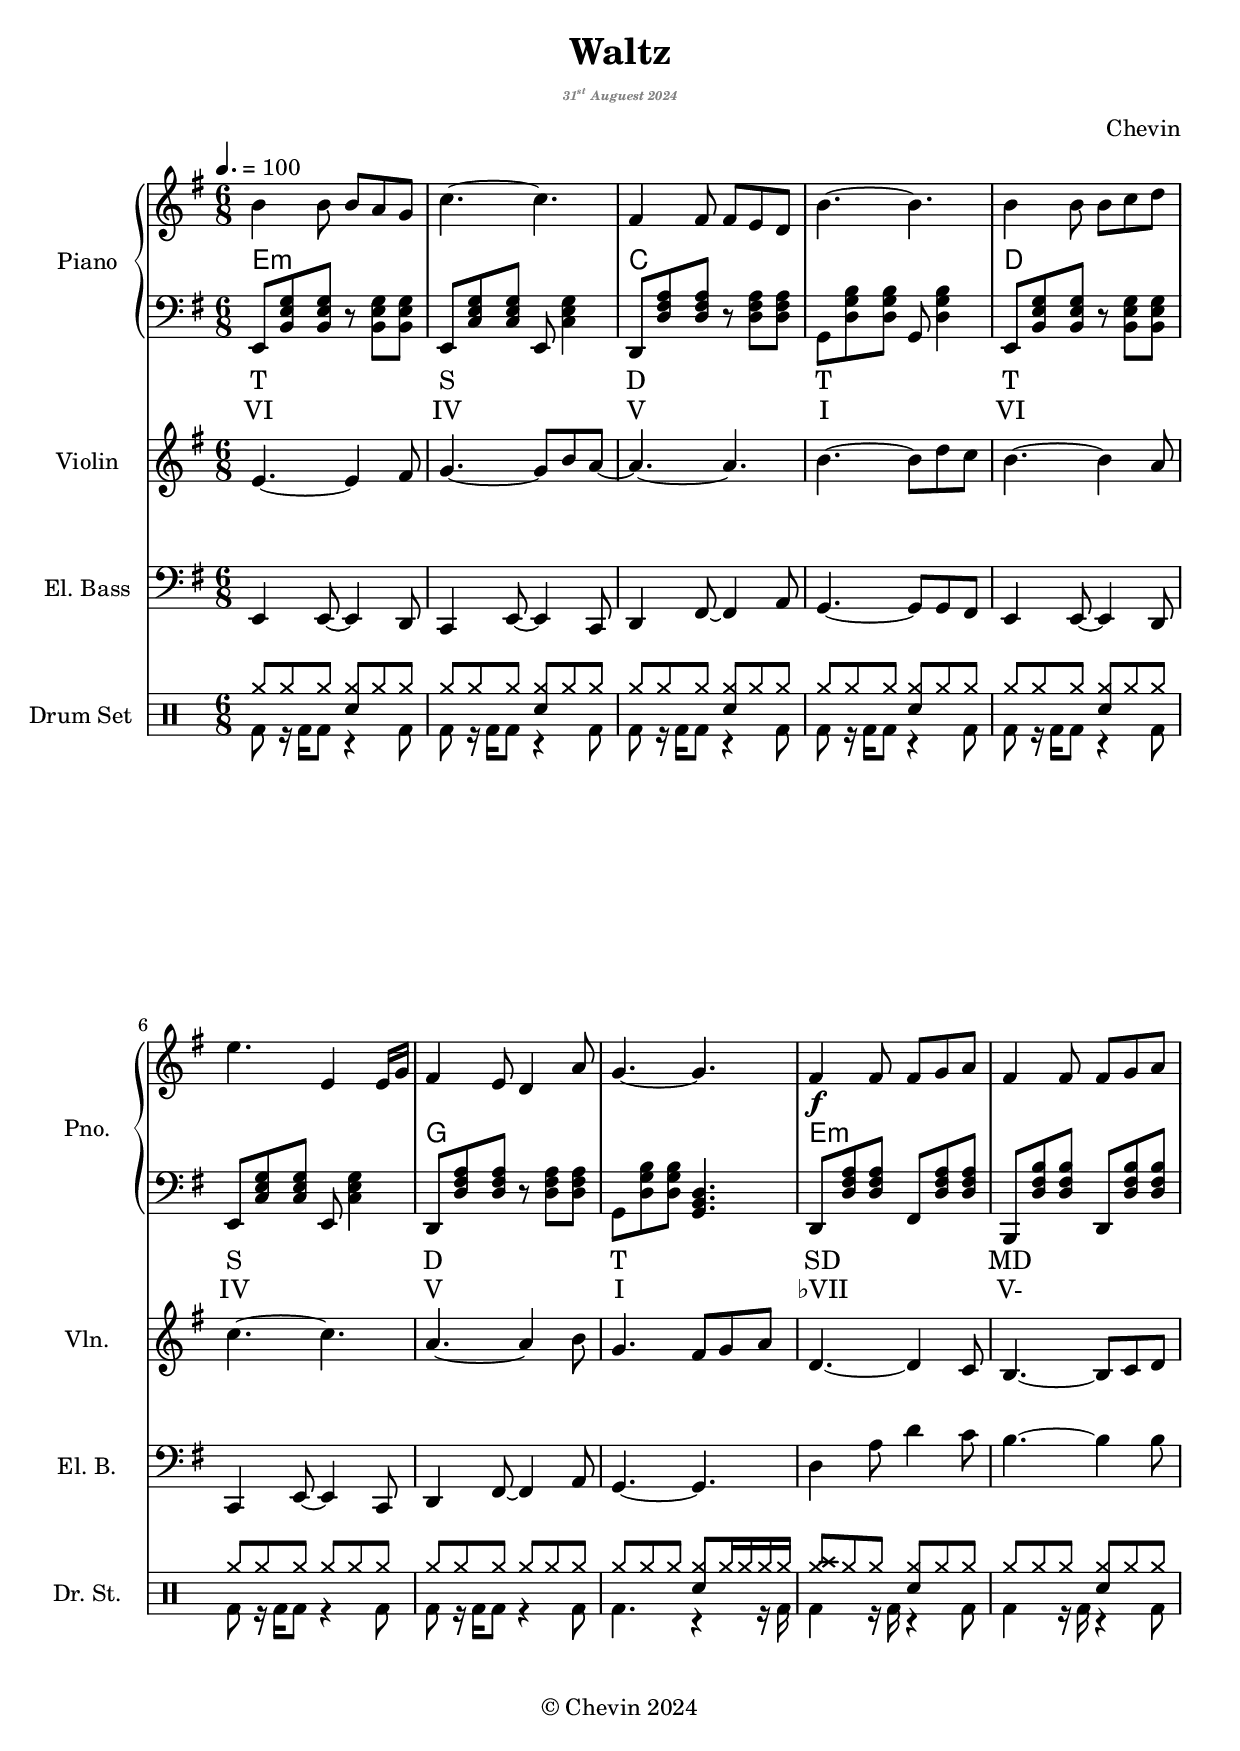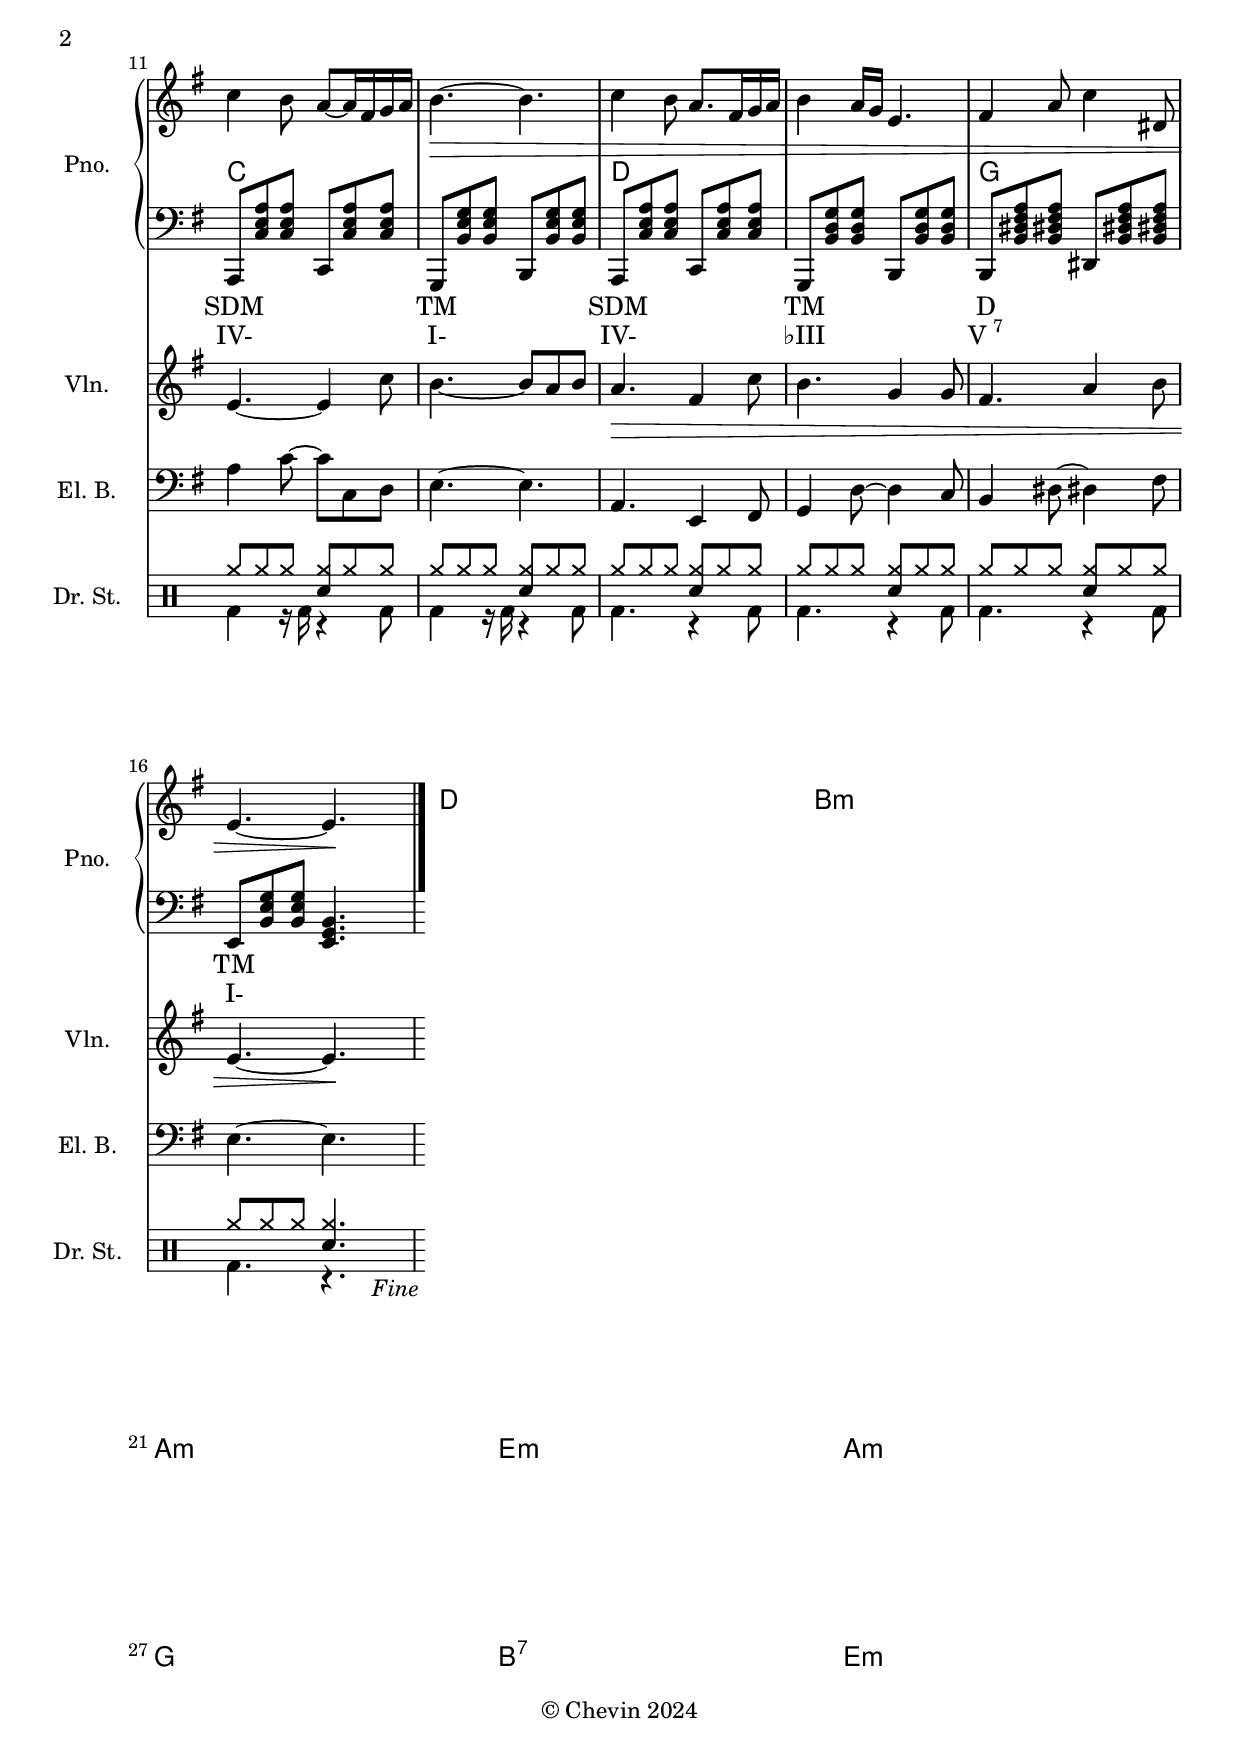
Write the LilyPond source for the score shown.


\version "2.24.4"

\header {
  title     = "Waltz"
  subtitle  = \markup {
    \override #'(font-size . -5)
    \italic \with-color "gray"
    {\concat { "31"\super{"st"} } "Auguest 2024"}
  }
  composer  = "Chevin"
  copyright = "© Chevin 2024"
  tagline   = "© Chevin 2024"
}

\score {
  \layout {
    indent       = 1.5\cm
    short-indent = 1.5\cm
    \context {
      \Score
      proportionalNotationDuration = #(ly:make-moment 1/8)
    }
  }
<<
  \new PianoStaff \with {
    instrumentName      = "Piano"
    shortInstrumentName = "Pno."
  }<<
    \new Staff {\tempo 4. = 100 \clef treble \key g \major \time 6/8
      b'4 b'8 b' a' g'            | 
      c''4.~c''                   |
      fis'4 fis'8 fis' e' d'      |
      b'4.~b'                     |
  
      b'4 b'8 b' c'' d''          |
      e''4. e'4 e'16 g'           |
      fis'4 e'8 d'4 a'8           |
      g'4.~g'4.                   |
      
      fis'4\f fis'8 fis' g' a'    | % forte
      fis'4 fis'8 fis' g' a'      |
      c''4 b'8 a'~a'16 fis' g' a' |
      b'4.\>~b'                   | % decrescendo, 
  
      c''4 b'8 a'8. fis'16 g' a'  |
      b'4 a'16 g' e'4.            |
      fis'4 a'8 c''4 dis'8        |
      e'4.~e'4.     \!            | \fine
    }
    \new ChordNames {
      \chordmode {
        e1.:m | c   | d   | g   |

        e1.:m | c   | d   | g   |

        d1.   | b:m | a:m | e:m |

        a1.:m | g   | b:7 | e:m |
      }
    }
    \new Staff { \clef bass \key g \major
      e,8 <b, e g> <b, e g> r <b, e g> <b, e g>        | 
      e,8 <c e g> <c e g> e, <c e g>4                  |
      d,8 <d fis a> <d fis a> r  <d fis a> <d fis a>   |
      g,8 <d g b> <d g b> g, <d g b>4                  |

      e,8 <b, e g> <b, e g> r <b, e g> <b, e g>        |
      e,8 <c e g> <c e g> e, <c e g>4                  |
      d,8 <d fis a> <d fis a> r  <d fis a> <d fis a>   |
      g,8 <d g b> <d g b> <g, b, d>4.                  |

      d,8 <d fis a> <d fis a> fis, <d fis a> <d fis a> |
      b,,8 <d fis b> <d fis b> d, <d fis b> <d fis b>  |
      a,,8 <c e a> <c e a> c, <c e a> <c e a>          |
      g,,8 <b, e g> <b, e g> b,, <b, e g> <b, e g>     |

      a,,8 <c e a> <c e a> c, <c e a> <c e a>          |
      g,,8 <b, d g> <b, d g> b,, <b, d g> <b, d g>     |
      b,,8 <b, dis! fis a> <b, dis! fis a> 
          dis, <b, dis! fis a> <b, dis! fis a>         |
      e,8 <b, e g> <b, e g> <e, g, b,>4.               |

    }
    \new Lyrics \lyricmode { %% harmonic analysis : Functional Harmony (Tonic, Subdominant, Dominant)
      T2.   S   D   T 
      T2.   S   D   T 
      SD2.  MD  SDM TM
      SDM2. TM  D   TM
    }
    \new Lyrics \lyricmode { %% harmonic analysis : Roman Numeral Analysis
      VI2. IV V I 
      VI2. IV V I 
      \markup{\concat{♭VII}}2. 
        V- 
        IV- 
        I- 
      IV-2. 
        \markup{\concat{♭III}} 
        \markup{V\super{7}} 
        I-
    }
  >>
  
  \new Staff \with {
    instrumentName      = "Violin"
    shortInstrumentName = "Vln."
  }{ \clef treble \key g \major \time 6/8
    e'4.~e'4 fis'8    |
    g'4.~g'8 b' a'~   |
    a'4.~a'           |
    b'4.~b'8 d'' c''  |

    b'4.~b'4 a'8      |
    c''4.~c''4.       |
    a'4.~a'4 b'8      |
    g'4. fis'8 g' a'  |

    d'4.~d'4 c'8      |
    b4.~b8 c' d'      |
    e'4.~e'4 c''8     |
    b'4.~b'8 a' b'    |

    a'4.\> fis'4 c''8 |
    b'4. g'4 g'8      |
    fis'4. a'4 b'8    |
    e'4.~e' \!        |
  }

  \new Staff \with {
    instrumentName      = "El. Bass"
    shortInstrumentName = "El. B."
  }{ \clef bass \key g \major \time 6/8
    e,4 e,8~e,4 d,8     |
    c,4 e,8~e,4 c,8     |
    d,4 fis,8~fis,4 a,8 |
    g,4.~g,8 g, fis,    |

    e,4 e,8~e,4 d,8     |
    c,4 e,8~e,4 c,8     |
    d,4 fis,8~fis,4 a,8 |
    g,4.~g,             |

    d4 a8 d'4 c'8       |
    b4.~b4 b8           |
    a4 c'8~c'8 c d      |
    e4.~e               |

    a,4. e,4 fis,8      |
    g,4 d8~d4 c8        |
    b,4 dis8~dis!4 fis8 |
    e4.~e               |
  }

  \new DrumStaff \with {
    instrumentName      = "Drum Set"
    shortInstrumentName = "Dr. St."
    drumStyleTable      = #weinberg-drums-style
  }{ \time 6/8
    \drummode {
      <<
        \new DrumVoice { \voiceOne
          \repeat unfold 5 {
            hh8 hh hh <hh sn> hh hh        |
          }
          \repeat unfold 2 {
            hh8 hh hh hh hh hh             |
          }
          hh8 hh hh  <hh sn> hh16 hh hh hh |

          <hh cymc>8 hh hh <hh sn> hh hh   |
          \repeat unfold 6 {
            hh8 hh hh <hh sn> hh hh        |
          }
          hh8 hh hh <hh sn>4.              |
        }
        \new DrumVoice { \voiceTwo
          \repeat unfold 7 {
            bd8 r16 bd16 bd8 r4 bd8        |
          }
          bd4. r4 r16 bd16

          \repeat unfold 4 {
            bd4 r16 bd16 r4 bd8            |
          }

          \repeat unfold 3 {
            bd4. r4 bd8                    |
          }
          bd4. r4.                         |
        }
      >>
    }
  }
>>
}
